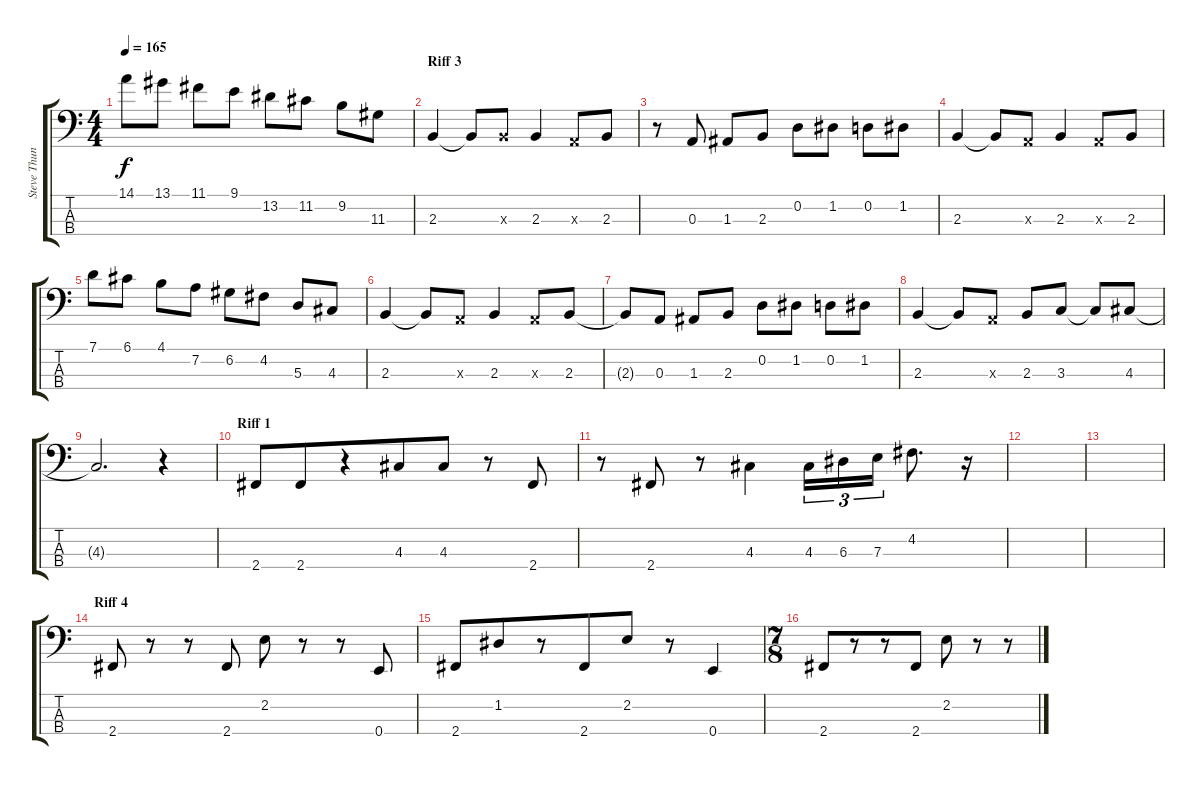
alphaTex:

\track ("Steve Thunes - Bass" "Steve Thun") {instrument electricbasspick}
\staff {score tabs}
\tuning (G2 D2 A1 E1) {hide}
\ts (4 4)
\tempo 165
\clef f4
\ks c
14.1.8{dy f} 13.1.8 11.1.8 9.1.8 13.2.8 11.2.8 9.2.8 11.3.8 |
\section ("" "Riff 3")
2.3.4 2.3{t}.8 2.3{x}.8 2.3.4 0.3{x}.8 2.3.8 |
r.8 0.3.8 1.3.8 2.3.8 0.2.8 1.2.8 0.2.8 1.2.8 |
2.3.4 2.3{t}.8 0.3{x}.8 2.3.4 0.3{x}.8 2.3.8 |
7.1.8 6.1.8 4.1.8 7.2.8 6.2.8 4.2.8 5.3.8 4.3.8 |
2.3.4 2.3{t}.8 0.3{x}.8 2.3.4 0.3{x}.8 2.3.8 |
2.3{t}.8 0.3.8 1.3.8 2.3.8 0.2.8 1.2.8 0.2.8 1.2.8 |
2.3.4 2.3{t}.8 0.3{x}.8 2.3.8 3.3.8 3.3{t}.8 4.3.8 |
4.3{t}.2{d} r.4 |
\section ("" "Riff 1")
2.4.8{beam merge} 2.4.8{beam merge} r.4 4.3.8 4.3.8 r.8{beam merge} 2.4.8 |
r.8 2.4.8 r.8{beam merge} 4.3.4{beam merge} 4.3.16{tu (3 2)} 6.3.16{tu (3 2) beam merge} 7.3.16{tu (3 2)} 4.2.8{d} r.16 |
|
|
\section ("" "Riff 4")
2.4.8 r.8 r.8 2.4.8 2.2.8 r.8 r.8 0.4.8 |
2.4.8{beam merge} 1.2.8{beam merge} r.8{beam merge} 2.4.8{beam merge} 2.2.8 r.8{beam merge} 0.4.4 |
\ts (7 8)
2.4.8{beam merge} r.8{beam merge} r.8{beam merge} 2.4.8 2.2.8{beam merge} r.8{beam merge} r.8
